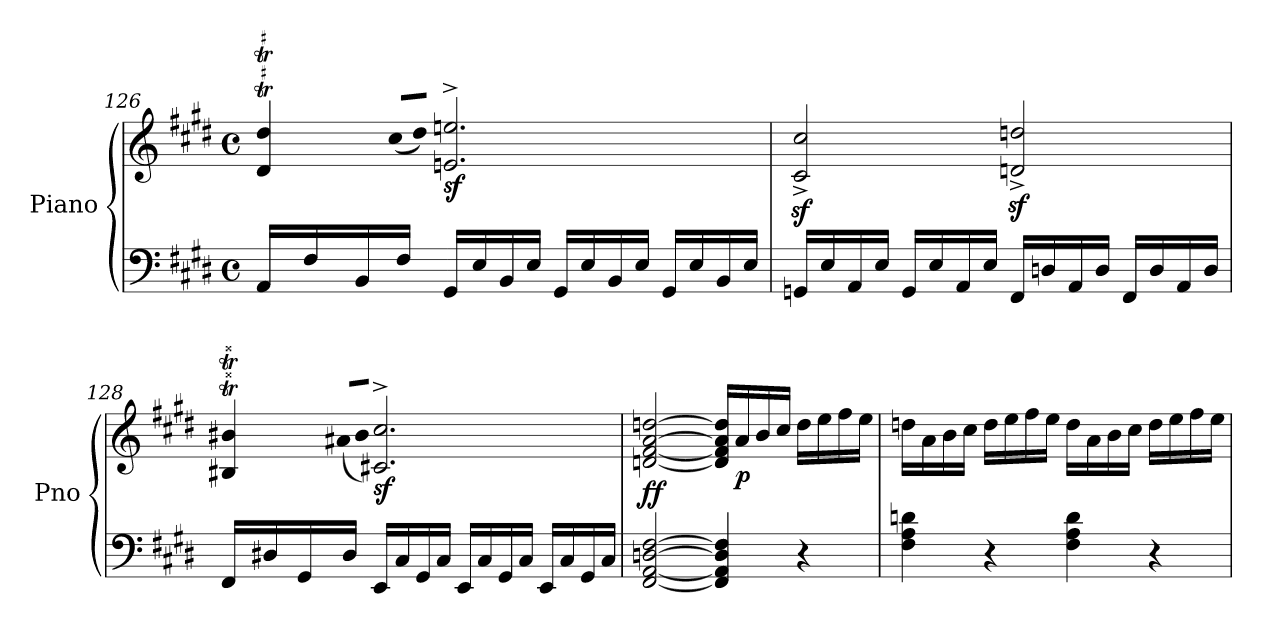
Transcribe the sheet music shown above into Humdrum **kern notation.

**kern	**kern	**dynam
*part1	*part1	*part1
*staff2	*staff1	*staff1/2
*I"Piano	*	*
*I'Pno	*	*
!!LO:LB:g=z
*clefF4	*clefG2	*
*k[f#c#g#d#]	*k[f#c#g#d#]	*
*M4/4	*M4/4	*
*met(c)	*met(c)	*
=126	=126	=126
*	*^	*
16AA/LL	4d#/T 4dd#/T	480%17ryy	.
*	*	*Xtuplet	*
!	!	!LO:N:vis=16	!
.	.	640%23ee!yy	.
16F#/	.	.	.
!	!	!LO:N:vis=16	!
.	.	640%23dd#!yy	.
!	!	!LO:N:vis=16	!
.	.	640%23eenyy	.
16BB/	.	.	.
!	!	!LO:N:vis=16	!
.	.	640%23dd#!yy	.
!	!	!LO:N:vis=16	!
.	.	(640%23cc#/LL	.
16F#/JJ	.	.	.
!	!	!LO:N:vis=16	!
.	.	640%23dd#/JJ)	.
!	!	!	!LO:DY:b
16GG#/LL	2.en/^ 2.een/^	.	sf
.	.	960%719ryy	.
16E/	.	.	.
16BB/	.	.	.
16E/JJ	.	.	.
16GG#/LL	.	.	.
16E/	.	.	.
16BB/	.	.	.
16E/JJ	.	.	.
16GG#/LL	.	.	.
16E/	.	.	.
16BB/	.	.	.
16E/JJ	.	.	.
*	*v	*v	*
=127	=127	=127
16GGn/LL	2c#/z<^ 2cc#/z<^	.
16E/	.	.
16AA/	.	.
16E/JJ	.	.
16GG/LL	.	.
16E/	.	.
16AA/	.	.
16E/JJ	.	.
16FF#/LL	2dn/z<^ 2ddn/z<^	.
16Dn/	.	.
16AA/	.	.
16D/JJ	.	.
16FF#/LL	.	.
16D/	.	.
16AA/	.	.
16D/JJ	.	.
=128	=128	=128
*	*^	*
16FF#/LL	4B#X/T 4b#X/T	480%17ryy	.
!	!	!LO:N:vis=16	!
.	.	640%23cc#!yy	.
16D#X/	.	.	.
!	!	!LO:N:vis=16	!
.	.	640%23b#!yy	.
!	!	!LO:N:vis=16	!
.	.	640%23cc#!yy	.
16GG#/	.	.	.
!	!	!LO:N:vis=16	!
.	.	640%23b#!yy	.
!	!	!LO:N:vis=16	!
.	.	(640%23a#X/LL	.
16D#/JJ	.	.	.
!	!	!LO:N:vis=16	!
.	.	640%23b#/JJ)	.
!	!	!	!LO:DY:b
16EE/LL	2.c#/^ 2.cc#/^	.	sf
.	.	960%719ryy	.
16C#/	.	.	.
16GG#/	.	.	.
16C#/JJ	.	.	.
16EE/LL	.	.	.
16C#/	.	.	.
16GG#/	.	.	.
16C#/JJ	.	.	.
16EE/LL	.	.	.
16C#/	.	.	.
16GG#/	.	.	.
16C#/JJ	.	.	.
*	*v	*v	*
!!LO:LB:g=z
=129	=129	=129
!	!	!LO:DY:b
[2FF#/ [2AA/ [2Dn/ [2F#/	[2dn/ [2f#/ [2a/ [2ddn/	ff
4FF#/] 4AA/] 4D/] 4F#/]	16d/] 16f#/] 16a/] 16dd/]LL	.
!	!	!LO:DY:b
.	16a/	p
.	16b/	.
.	16cc#/JJ	.
4r	16dd\LL	.
.	16ee\	.
.	16ff#\	.
.	16ee\JJ	.
=130	=130	=130
4F#\ 4A\ 4dn\	16ddn\LL	.
.	16a\	.
.	16b\	.
.	16cc#\JJ	.
4r	16dd\LL	.
.	16ee\	.
.	16ff#\	.
.	16ee\JJ	.
4F#\ 4A\ 4d\	16dd\LL	.
.	16a\	.
.	16b\	.
.	16cc#\JJ	.
4r	16dd\LL	.
.	16ee\	.
.	16ff#\	.
.	16ee\JJ	.
=	=	=
*-	*-	*-
